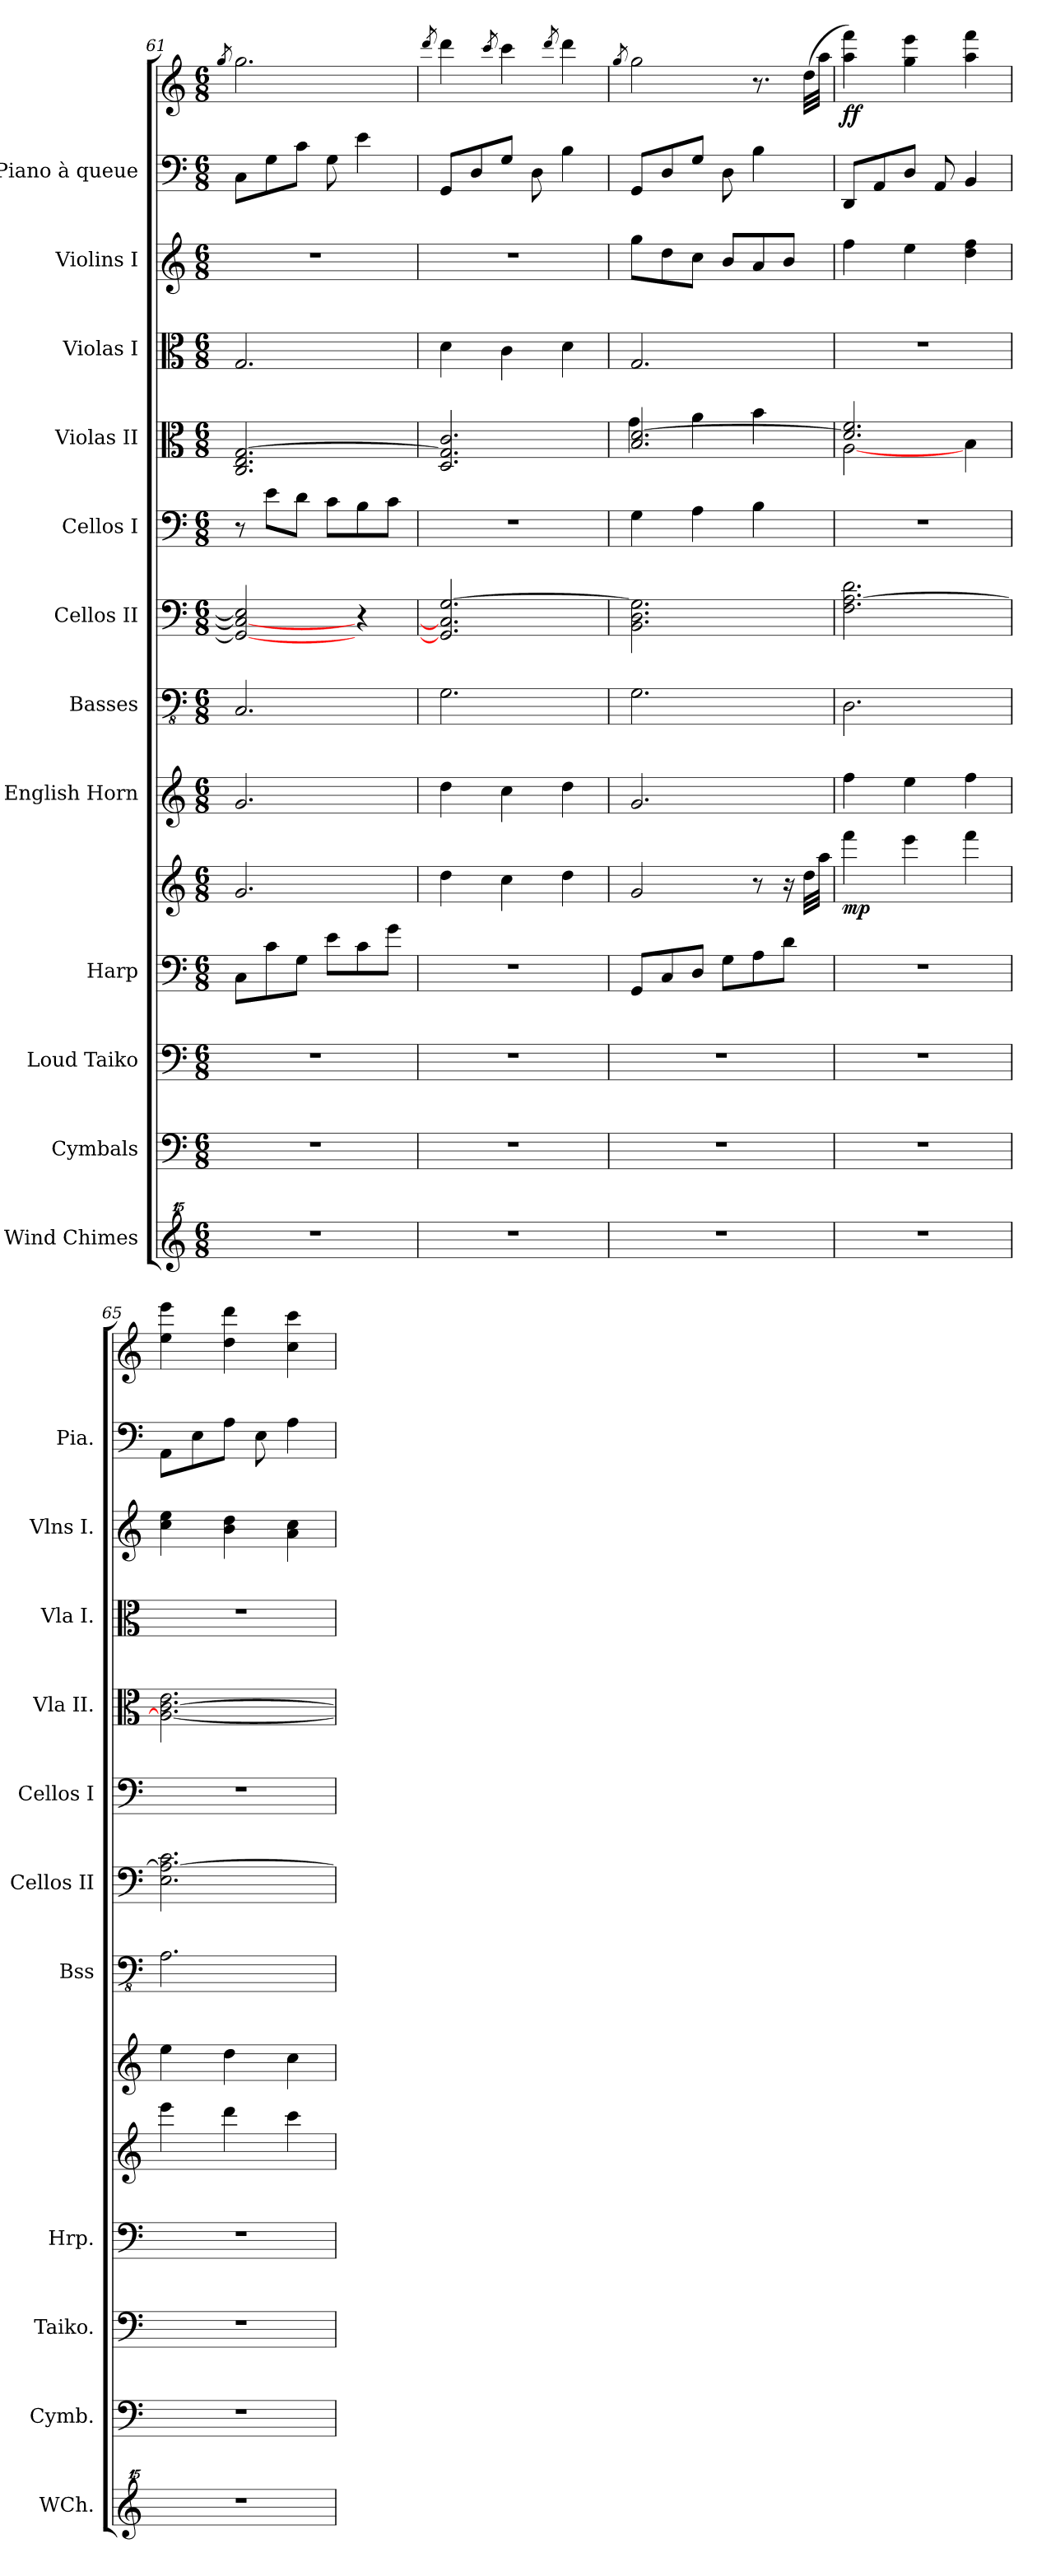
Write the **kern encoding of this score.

**kern	**kern	**kern	**kern	**kern	**dynam	**kern	**kern	**kern	**kern	**kern	**kern	**kern	**kern	**kern	**dynam
*part12	*part11	*part10	*part9	*part9	*part9	*part8	*part7	*part6	*part5	*part4	*part3	*part2	*part1	*part1	*part1
*staff14	*staff13	*staff12	*staff11	*staff10	*staff10/11	*staff9	*staff8	*staff7	*staff6	*staff5	*staff4	*staff3	*staff2	*staff1	*staff1/2
*I"Wind Chimes	*I"Cymbals	*I"Loud Taiko	*I"Harp	*	*	*I"English Horn	*I"Basses	*I"Cellos II	*I"Cellos I	*I"Violas II	*I"Violas I	*I"Violins I	*I"Piano à queue	*	*
*I'WCh.	*I'Cymb.	*I'Taiko.	*I'Hrp.	*	*	*	*I'Bss	*I'Cellos II	*I'Cellos I	*I'Vla II.	*I'Vla I.	*I'Vlns I.	*I'Pia.	*	*
*clefG^^2	*clefF4	*clefF4	*clefF4	*clefG2	*	*clefG2	*clefFv4	*clefF4	*clefF4	*clefC3	*clefC3	*clefG2	*clefF4	*clefG2	*
*k[]	*k[]	*k[]	*k[]	*k[]	*	*k[]	*k[]	*k[]	*k[]	*k[]	*k[]	*k[]	*k[]	*k[]	*
*M6/8	*M6/8	*M6/8	*M6/8	*M6/8	*	*M6/8	*M6/8	*M6/8	*M6/8	*M6/8	*M6/8	*M6/8	*M6/8	*M6/8	*
=61	=61	=61	=61	=61	=61	=61	=61	=61	=61	=61	=61	=61	=61	=61	=61
.	.	.	.	.	.	.	.	.	.	.	.	.	.	8qgg/	.
2.r	2.r	2.r	8C\L	2.g/	.	2.g/	2.CC/	2GG/_ 2C/_ 2E/]	8r	2.C/ 2.E/ [2.G/	2.G/	2.r	8C\L	2.gg\	.
.	.	.	8c\	.	.	.	.	.	8e\L	.	.	.	8G\	.	.
.	.	.	8G\J	.	.	.	.	.	8d\J	.	.	.	8c\J	.	.
.	.	.	8e\L	.	.	.	.	.	8c\L	.	.	.	8G\	.	.
.	.	.	8c\	.	.	.	.	4r	8B\	.	.	.	4e\	.	.
.	.	.	8g\J	.	.	.	.	.	8c\J	.	.	.	.	.	.
!!LO:PB:g=z
=62	=62	=62	=62	=62	=62	=62	=62	=62	=62	=62	=62	=62	=62	=62	=62
*	*	*	*	*	*	*	*	*	*	*	*	*	*	*MM75	*
.	.	.	.	.	.	.	.	.	.	.	.	.	.	8qddd/	.
2.r	2.r	2.r	2.r	4dd\	.	4dd\	2.GG\	2.GG/] 2.C/] [2.G/	2.r	2.D/ 2.G/] 2.c/	4d\	2.r	8GG/L	4ddd\	.
.	.	.	.	.	.	.	.	.	.	.	.	.	8D/	.	.
.	.	.	.	.	.	.	.	.	.	.	.	.	.	8qccc/	.
.	.	.	.	4cc\	.	4cc\	.	.	.	.	4c\	.	8G/J	4ccc\	.
.	.	.	.	.	.	.	.	.	.	.	.	.	8D\	.	.
.	.	.	.	.	.	.	.	.	.	.	.	.	.	8qddd/	.
.	.	.	.	4dd\	.	4dd\	.	.	.	.	4d\	.	4B\	4ddd\	.
=63	=63	=63	=63	=63	=63	=63	=63	=63	=63	=63	=63	=63	=63	=63	=63
.	.	.	.	.	.	.	.	.	.	.	.	.	.	8qgg/	.
*	*	*	*	*	*	*	*	*	*	*^	*	*	*	*	*
2.r	2.r	2.r	8GG/L	2g/	.	2.g/	2.GG\	2.BB\ 2.D\ 2.G\]	4G\	2.B/ [2.d/	4g\	2.G/	8gg\L	8GG/L	2gg\	.
.	.	.	8C/	.	.	.	.	.	.	.	.	.	8dd\	8D/	.	.
.	.	.	8D/J	.	.	.	.	.	4A\	.	4a\	.	8cc\J	8G/J	.	.
.	.	.	8G\L	.	.	.	.	.	.	.	.	.	8b/L	8D\	.	.
.	.	.	8A\	8r	.	.	.	.	4B\	.	4b\	.	8a/	4B\	8.r	.
.	.	.	8d\J	16r	.	.	.	.	.	.	.	.	8b/J	.	.	.
.	.	.	.	32dd\LLL	.	.	.	.	.	.	.	.	.	.	(32dd\LLL	.
.	.	.	.	32aa\JJJ	.	.	.	.	.	.	.	.	.	.	32aa\JJJ	.
=64	=64	=64	=64	=64	=64	=64	=64	=64	=64	=64	=64	=64	=64	=64	=64	=64
!	!	!	!	!	!LO:DY:b	!	!	!	!	!	!	!	!	!	!	!LO:DY:b
2.r	2.r	2.r	2.r	4fff\	mp	4ff\	2.DD\	2.F\ [2.A\ 2.d\	2.r	2.d/] 2.f/	[2A\	2.r	4ff\	8DD/L	4aa\ 4fff\)	ff
.	.	.	.	.	.	.	.	.	.	.	.	.	.	8AA/	.	.
.	.	.	.	4eee\	.	4ee\	.	.	.	.	.	.	4ee\	8D/J	4gg\ 4eee\	.
.	.	.	.	.	.	.	.	.	.	.	.	.	.	8AA/	.	.
.	.	.	.	4fff\	.	4ff\	.	.	.	.	4B\	.	4dd\ 4ff\	4BB/	4aa\ 4fff\	.
*	*	*	*	*	*	*	*	*	*	*v	*v	*	*	*	*	*
=65	=65	=65	=65	=65	=65	=65	=65	=65	=65	=65	=65	=65	=65	=65	=65
2.r	2.r	2.r	2.r	4eee\	.	4ee\	2.AA\	2.E\ 2.A\_ 2.c\	2.r	2.A\_ [2.c\ 2.e\	2.r	4cc\ 4ee\	8AA\L	4ee\ 4eee\	.
.	.	.	.	.	.	.	.	.	.	.	.	.	8E\	.	.
.	.	.	.	4ddd\	.	4dd\	.	.	.	.	.	4b\ 4dd\	8A\J	4dd\ 4ddd\	.
.	.	.	.	.	.	.	.	.	.	.	.	.	8E\	.	.
.	.	.	.	4ccc\	.	4cc\	.	.	.	.	.	4a\ 4cc\	4A\	4cc\ 4ccc\	.
=	=	=	=	=	=	=	=	=	=	=	=	=	=	=	=
*-	*-	*-	*-	*-	*-	*-	*-	*-	*-	*-	*-	*-	*-	*-	*-
